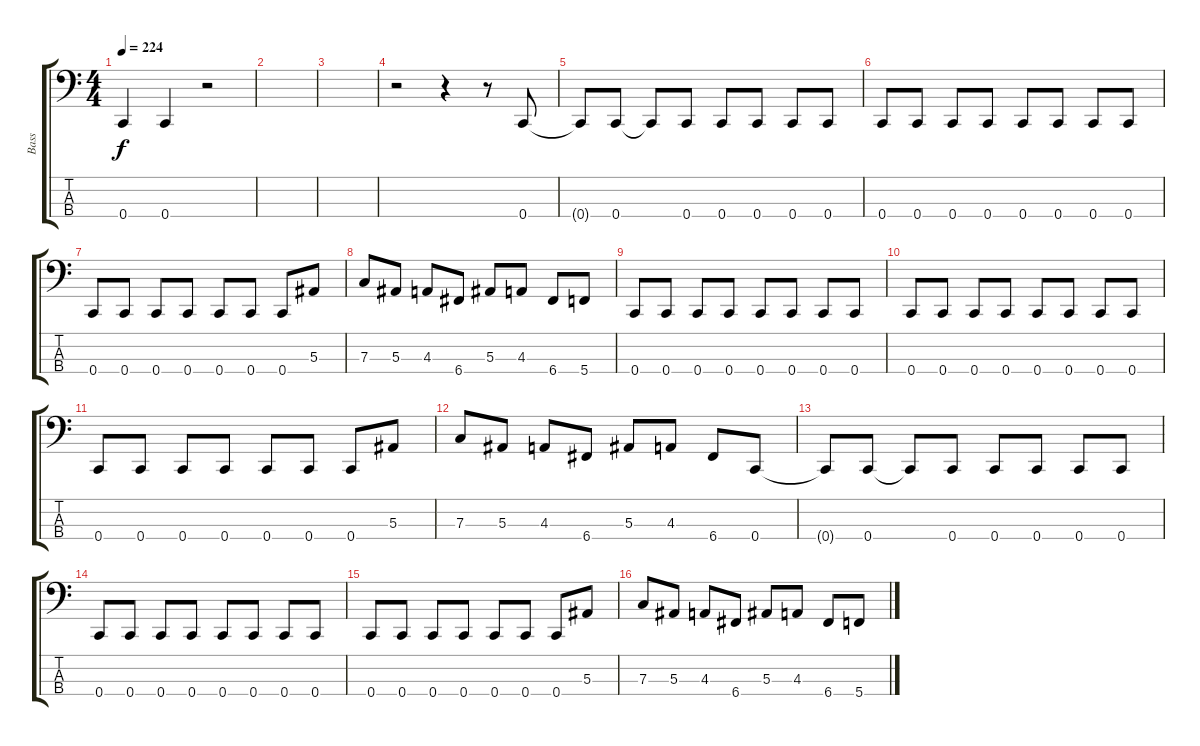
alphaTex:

\track ("Bass" "Bass") {instrument electricbassfinger}
\staff {score tabs}
\tuning (Eb2 Bb1 F1 C1) {hide}
\ts (4 4)
\tempo 224
\clef f4
\ks c
0.4.4{dy f} 0.4.4 r.2 |
|
|
r.2 r.4 r.8 0.4.8 |
0.4{t}.8 0.4.8 0.4{t}.8 0.4.8 0.4.8 0.4.8 0.4.8 0.4.8 |
0.4.8 0.4.8 0.4.8 0.4.8 0.4.8 0.4.8 0.4.8 0.4.8 |
0.4.8 0.4.8 0.4.8 0.4.8 0.4.8 0.4.8 0.4.8 5.3.8 |
7.3.8 5.3.8 4.3.8 6.4.8 5.3.8 4.3.8 6.4.8 5.4.8 |
0.4.8 0.4.8 0.4.8 0.4.8 0.4.8 0.4.8 0.4.8 0.4.8 |
0.4.8 0.4.8 0.4.8 0.4.8 0.4.8 0.4.8 0.4.8 0.4.8 |
0.4.8 0.4.8 0.4.8 0.4.8 0.4.8 0.4.8 0.4.8 5.3.8 |
7.3.8 5.3.8 4.3.8 6.4.8 5.3.8 4.3.8 6.4.8 0.4.8 |
0.4{t}.8 0.4.8 0.4{t}.8 0.4.8 0.4.8 0.4.8 0.4.8 0.4.8 |
0.4.8 0.4.8 0.4.8 0.4.8 0.4.8 0.4.8 0.4.8 0.4.8 |
0.4.8 0.4.8 0.4.8 0.4.8 0.4.8 0.4.8 0.4.8 5.3.8 |
7.3.8 5.3.8 4.3.8 6.4.8 5.3.8 4.3.8 6.4.8 5.4.8
